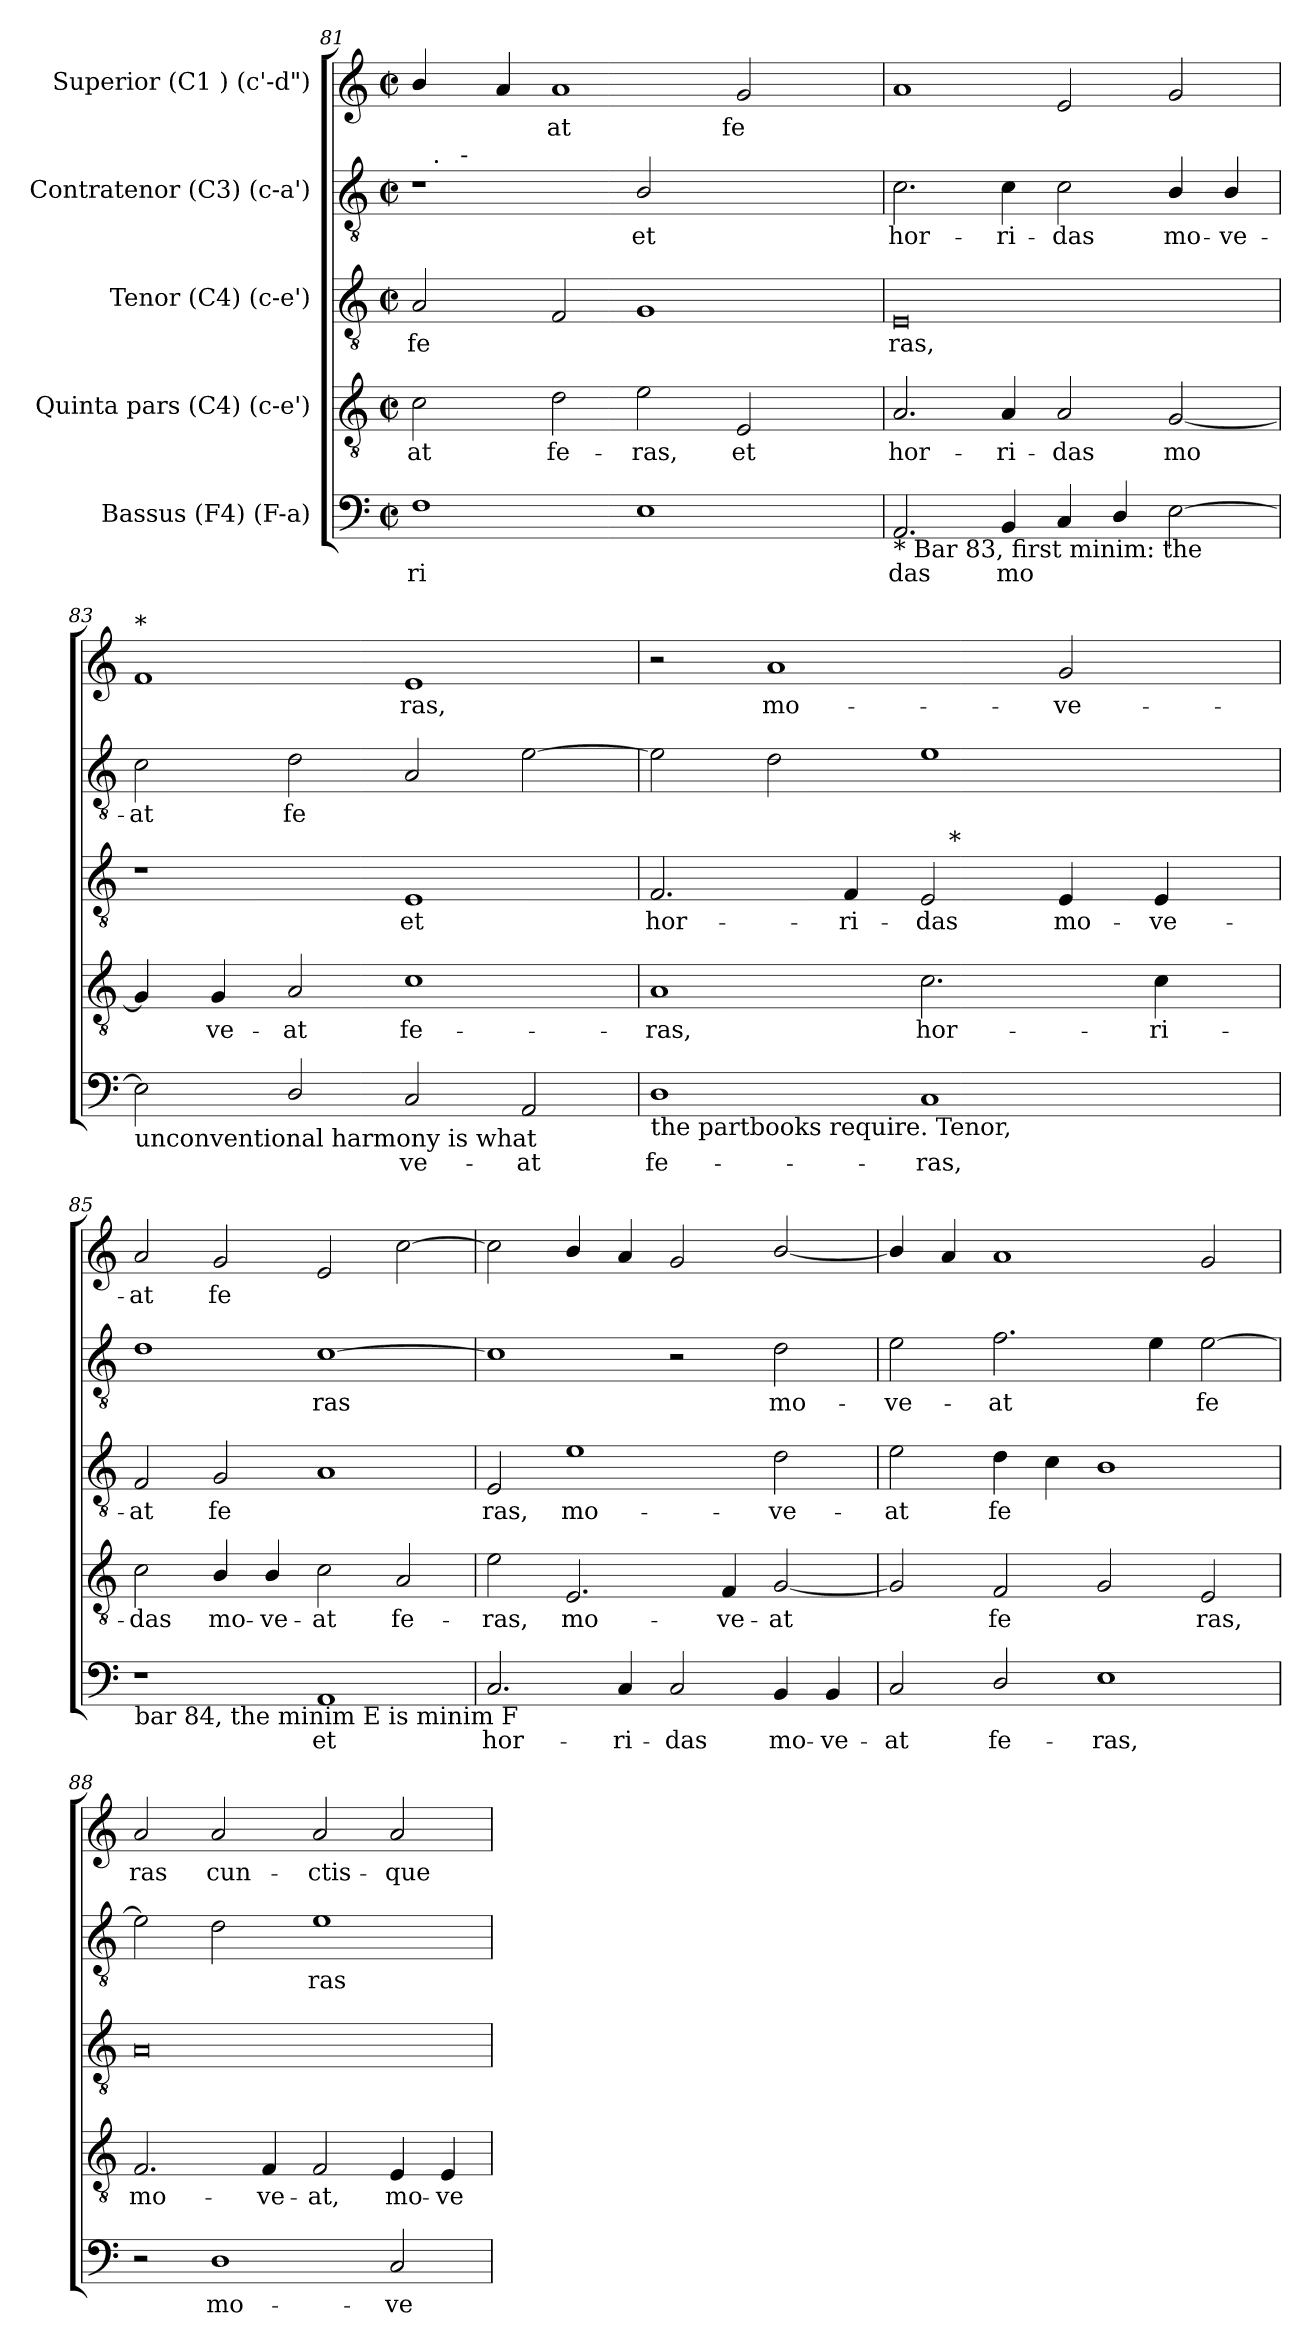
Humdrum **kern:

**kern	**text	**kern	**text	**kern	**text	**kern	**text	**kern	**text
*part5	*part5	*part4	*part4	*part3	*part3	*part2	*part2	*part1	*part1
*staff5	*staff5	*staff4	*staff4	*staff3	*staff3	*staff2	*staff2	*staff1	*staff1
*I"Bassus (F4)  (F-a)	*	*I"Quinta pars (C4)  (c-e')	*	*I"Tenor (C4)  (c-e')	*	*I"Contratenor (C3)  (c-a')	*	*I"Superior (C1 )  (c'-d")	*
!!LO:PB:g=z
*clefF4	*	*clefGv2	*	*clefGv2	*	*clefGv2	*	*clefG2	*
*k[]	*	*k[]	*	*k[]	*	*k[]	*	*k[]	*
*C:	*	*C:	*	*C:	*	*C:	*	*C:	*
*M2/2	*	*M2/2	*	*M2/2	*	*M2/2	*	*M2/2	*
*met(c|)	*	*met(c|)	*	*met(c|)	*	*met(c|)	*	*met(c|)	*
=81	=81	=81	=81	=81	=81	=81	=81	=81	=81
!	!LO:LY:b:cj	!	!LO:LY:b:cj	!	!LO:LY:b:cj	!	!	!	!LO:LY:b:cj
*	*	*	*	*	*	*^	*	*	*
*	*	*	*	*	*	*	*^	*	*	*
1F	-ri-	2c\	-at	2A/	fe-	1r	32.ryy	8ryy	.	4b/	--
!	!	!	!	!	!	!	!LO:TX:a:t=.	!	!	!	!
.	.	.	.	.	.	.	1ryy	.	.	.	.
!	!	!	!	!	!	!	!	!LO:TX:a:t=-	!	!	!
.	.	.	.	.	.	.	.	1...ryy	.	.	.
!	!	!	!	!	!	!	!	!	!	!	!LO:LY:b:cj
.	.	.	.	.	.	.	.	.	.	4a/	--
!	!	!	!LO:LY:b:cj	!	!LO:LY:b:cj	!	!	!	!	!	!LO:LY:b:cj
.	.	2d\	fe-	2F/	--	.	.	.	.	1a	-at
!	!LO:LY:b:cj	!	!LO:LY:b:cj	!	!LO:LY:b:cj	!	!	!	!LO:LY:b:cj	!	!
1E	--	2e\	-ras,	1G	--	2B/	.	.	et	.	.
.	.	.	.	.	.	.	2ryy	.	.	.	.
!	!	!	!LO:LY:b:cj	!	!	!	!	!	!	!	!LO:LY:b:cj
.	.	2E/	et	.	.	2ryy	.	.	.	2g/	fe-
.	.	.	.	.	.	.	4ryy	.	.	.	.
.	.	.	.	.	.	.	8ryy	.	.	.	.
.	.	.	.	.	.	.	16ryy	.	.	.	.
.	.	.	.	.	.	.	64ryy	.	.	.	.
=82	=82	=82	=82	=82	=82	=82	=82	=82	=82	=82	=82
!LO:TX:b:t=* Bar 83, first minim&colon; the	!	!	!	!	!	!	!	!	!	!	!
!	!LO:LY:b:cj	!	!LO:LY:b:cj	!	!LO:LY:b:cj	!	!	!	!LO:LY:b:cj	!	!LO:LY:b:cj
*	*	*	*	*	*	*v	*v	*v	*	*	*
2.AA/	-das	2.A/	hor-	0E	-ras,	2.c\	hor-	1a	--
!	!LO:LY:b:cj	!	!LO:LY:b:cj	!	!	!	!LO:LY:b:cj	!	!
4BB/	mo-	4A/	-ri-	.	.	4c\	-ri-	.	.
!	!LO:LY:b:cj	!	!LO:LY:b:cj	!	!	!	!LO:LY:b:cj	!	!LO:LY:b:cj
4C/	--	2A/	-das	.	.	2c\	-das	2e/	--
!	!LO:LY:b:cj	!	!	!	!	!	!	!	!
4D/	--	.	.	.	.	.	.	.	.
!	!LO:LY:b:cj	!	!LO:LY:b:cj	!	!	!	!LO:LY:b:cj	!	!LO:LY:b:cj
[>2E\	--	[<2G/	mo-	.	.	4B/	mo-	2g/	--
!	!	!	!	!	!	!	!LO:LY:b:cj	!	!
.	.	.	.	.	.	4B/	-ve-	.	.
=83	=83	=83	=83	=83	=83	=83	=83	=83	=83
!	!	!	!	!	!	!	!	!LO:TX:a:t=*	!
!LO:TX:b:t=unconventional harmony is what	!	!	!	!	!	!	!	!	!
!	!LO:LY:b:cj	!	!LO:LY:b:cj	!	!	!	!LO:LY:b:cj	!	!LO:LY:b:cj
2E\]	--	4G/]	--	1r	.	2c\	-at	1f	--
!	!	!	!LO:LY:b:cj	!	!	!	!	!	!
.	.	4G/	-ve-	.	.	.	.	.	.
!	!LO:LY:b:cj	!	!LO:LY:b:cj	!	!	!	!LO:LY:b:cj	!	!
2D/	--	2A/	-at	.	.	2d\	fe-	.	.
!	!LO:LY:b:cj	!	!LO:LY:b:cj	!	!LO:LY:b:cj	!	!LO:LY:b:cj	!	!LO:LY:b:cj
2C/	-ve-	1c	fe-	1E	et	2A/	--	1e	-ras,
!	!LO:LY:b:cj	!	!	!	!	!	!LO:LY:b:cj	!	!
2AA/	-at	.	.	.	.	[>2e\	--	.	.
=84	=84	=84	=84	=84	=84	=84	=84	=84	=84
!LO:TX:b:t=the partbooks require. Tenor,	!	!	!	!	!	!	!	!	!
!	!LO:LY:b:cj	!	!LO:LY:b:cj	!	!LO:LY:b:cj	!	!LO:LY:b:cj	!	!
*	*	*	*	*^	*	*	*	*	*
1D	fe-	1A	-ras,	2.F/	1ryy	hor-	2e\]	--	2r	.
!	!	!	!	!	!	!	!	!LO:LY:b:cj	!	!LO:LY:b:cj
.	.	.	.	.	.	.	2d\	--	1a	mo-
!	!	!	!	!	!	!LO:LY:b:cj	!	!	!	!
.	.	.	.	4F/	.	-ri-	.	.	.	.
!	!LO:LY:b:cj	!	!LO:LY:b:cj	!	!	!LO:LY:b:cj	!	!LO:LY:b:cj	!	!
1C	-ras,	2.c\	hor-	2E/	32.ryy	-das	1e	--	.	.
!	!	!	!	!	!LO:TX:a:t=*	!	!	!	!	!
.	.	.	.	.	2ryy	.	.	.	.	.
!	!	!	!	!	!	!LO:LY:b:cj	!	!	!	!LO:LY:b:cj
.	.	.	.	4E/	.	mo-	.	.	2g/	-ve-
.	.	.	.	.	4ryy	.	.	.	.	.
!	!	!	!LO:LY:b:cj	!	!	!LO:LY:b:cj	!	!	!	!
.	.	4c\	-ri-	4E/	.	-ve-	.	.	.	.
.	.	.	.	.	8ryy	.	.	.	.	.
.	.	.	.	.	16ryy	.	.	.	.	.
.	.	.	.	.	64ryy	.	.	.	.	.
!!LO:PB:g=z
=85	=85	=85	=85	=85	=85	=85	=85	=85	=85	=85
!LO:TX:b:t=bar 84, the minim E is minim F	!	!	!	!	!	!	!	!	!	!
!	!	!	!LO:LY:b:cj	!	!	!LO:LY:b:cj	!	!LO:LY:b:cj	!	!LO:LY:b:cj
*	*	*	*	*v	*v	*	*	*	*	*
1r	.	2c\	-das	2F/	-at	1d	--	2a/	-at
!	!	!	!LO:LY:b:cj	!	!LO:LY:b:cj	!	!	!	!LO:LY:b:cj
.	.	4B/	mo-	2G/	fe-	.	.	2g/	fe-
!	!	!	!LO:LY:b:cj	!	!	!	!	!	!
.	.	4B/	-ve-	.	.	.	.	.	.
!	!LO:LY:b:cj	!	!LO:LY:b:cj	!	!LO:LY:b:cj	!	!LO:LY:b:cj	!	!LO:LY:b:cj
1AA	et	2c\	-at	1A	--	[>1c	-ras	2e/	--
!	!	!	!LO:LY:b:cj	!	!	!	!	!	!LO:LY:b:cj
.	.	2A/	fe-	.	.	.	.	[>2cc\	--
=86	=86	=86	=86	=86	=86	=86	=86	=86	=86
!	!LO:LY:b:cj	!	!LO:LY:b:cj	!	!LO:LY:b:cj	!	!LO:LY:b:cj	!	!LO:LY:b:cj
2.C/	hor-	2e\	-ras,	2E/	-ras,	1c]	.	2cc\]	--
!	!	!	!LO:LY:b:cj	!	!LO:LY:b:cj	!	!	!	!LO:LY:b:cj
.	.	2.E/	mo-	1e	mo-	.	.	4b/	--
!	!LO:LY:b:cj	!	!	!	!	!	!	!	!LO:LY:b:cj
4C/	-ri-	.	.	.	.	.	.	4a/	--
!	!LO:LY:b:cj	!	!	!	!	!	!	!	!LO:LY:b:cj
2C/	-das	.	.	.	.	2r	.	2g/	--
!	!	!	!LO:LY:b:cj	!	!	!	!	!	!
.	.	4F/	-ve-	.	.	.	.	.	.
!	!LO:LY:b:cj	!	!LO:LY:b:cj	!	!LO:LY:b:cj	!	!LO:LY:b:cj	!	!LO:LY:b:cj
4BB/	mo-	[<2G/	-at	2d\	-ve-	2d\	mo-	[<2b/	--
!	!LO:LY:b:cj	!	!	!	!	!	!	!	!
4BB/	-ve-	.	.	.	.	.	.	.	.
=87	=87	=87	=87	=87	=87	=87	=87	=87	=87
!	!LO:LY:b:cj	!	!LO:LY:b:cj	!	!LO:LY:b:cj	!	!LO:LY:b:cj	!	!LO:LY:b:cj
2C/	-at	2G/]	.	2e\	-at	2e\	-ve-	4b/]	--
!	!	!	!	!	!	!	!	!	!LO:LY:b:cj
.	.	.	.	.	.	.	.	4a/	--
!	!LO:LY:b:cj	!	!LO:LY:b:cj	!	!LO:LY:b:cj	!	!LO:LY:b:cj	!	!LO:LY:b:cj
2D/	fe-	2F/	fe-	4d\	fe-	2.f\	-at	1a	--
!	!	!	!	!	!LO:LY:b:cj	!	!	!	!
.	.	.	.	4c\	--	.	.	.	.
!	!LO:LY:b:cj	!	!LO:LY:b:cj	!	!LO:LY:b:cj	!	!	!	!
1E	-ras,	2G/	--	1B	--	.	.	.	.
!	!	!	!	!	!	!	!LO:LY:b:cj	!	!
.	.	.	.	.	.	4e\	.	.	.
!	!	!	!LO:LY:b:cj	!	!	!	!LO:LY:b:cj	!	!LO:LY:b:cj
.	.	2E/	-ras,	.	.	[>2e\	fe-	2g/	--
=88	=88	=88	=88	=88	=88	=88	=88	=88	=88
!	!	!	!LO:LY:b:cj	!	!LO:LY:b:cj	!	!LO:LY:b:cj	!	!LO:LY:b:cj
2r	.	2.F/	mo-	0A	--	2e\]	--	2a/	-ras
!	!LO:LY:b:cj	!	!	!	!	!	!LO:LY:b:cj	!	!LO:LY:b:cj
1D	mo-	.	.	.	.	2d\	--	2a/	cun-
!	!	!	!LO:LY:b:cj	!	!	!	!	!	!
.	.	4F/	-ve-	.	.	.	.	.	.
!	!	!	!LO:LY:b:cj	!	!	!	!LO:LY:b:cj	!	!LO:LY:b:cj
.	.	2F/	-at,	.	.	1e	-ras	2a/	-ctis-
!	!LO:LY:b:cj	!	!LO:LY:b:cj	!	!	!	!	!	!LO:LY:b:cj
2C/	-ve-	4E/	mo-	.	.	.	.	2a/	-que
!	!	!	!LO:LY:b:cj	!	!	!	!	!	!
.	.	4E/	-ve-	.	.	.	.	.	.
=	=	=	=	=	=	=	=	=	=
*-	*-	*-	*-	*-	*-	*-	*-	*-	*-
